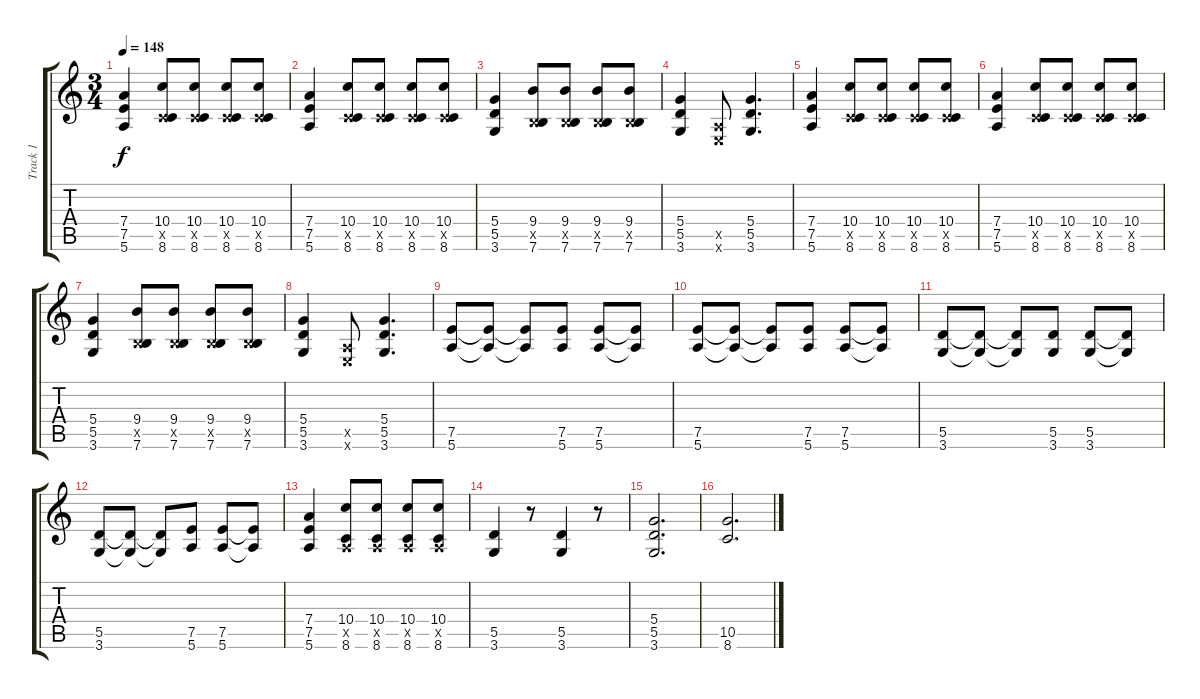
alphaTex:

\track ("Track 1" "Track 1") {instrument overdrivenguitar}
\staff {score tabs}
\tuning (E4 B3 G3 D3 A2 E2) {hide}
\ts (3 4)
\tempo 148
\clef g2
\ks c
(7.4 7.5 5.6).4{dy f volume 13 instrument overdrivenguitar} (10.4 3.5{x} 8.6).8 (10.4 3.5{x} 8.6).8 (10.4 3.5{x} 8.6).8 (10.4 3.5{x} 8.6).8 |
(7.4 7.5 5.6).4 (10.4 3.5{x} 8.6).8 (10.4 3.5{x} 8.6).8 (10.4 3.5{x} 8.6).8 (10.4 3.5{x} 8.6).8 |
(5.4 5.5 3.6).4 (9.4 2.5{x} 7.6).8 (9.4 2.5{x} 7.6).8 (9.4 2.5{x} 7.6).8 (9.4 2.5{x} 7.6).8 |
(5.4 5.5 3.6).4 (0.5{x} 0.6{x}).8 (5.4 5.5 3.6).4{d} |
(7.4 7.5 5.6).4 (10.4 3.5{x} 8.6).8 (10.4 3.5{x} 8.6).8 (10.4 3.5{x} 8.6).8 (10.4 3.5{x} 8.6).8 |
(7.4 7.5 5.6).4 (10.4 3.5{x} 8.6).8 (10.4 3.5{x} 8.6).8 (10.4 3.5{x} 8.6).8 (10.4 3.5{x} 8.6).8 |
(5.4 5.5 3.6).4 (9.4 2.5{x} 7.6).8 (9.4 2.5{x} 7.6).8 (9.4 2.5{x} 7.6).8 (9.4 2.5{x} 7.6).8 |
(5.4 5.5 3.6).4 (0.5{x} 0.6{x}).8 (5.4 5.5 3.6).4{d} |
(7.5 5.6).8 (7.5{t} 5.6{t}).8 (7.5{t} 5.6{t}).8 (7.5 5.6).8 (7.5 5.6).8 (7.5{t} 5.6{t}).8 |
(7.5 5.6).8 (7.5{t} 5.6{t}).8 (7.5{t} 5.6{t}).8 (7.5 5.6).8 (7.5 5.6).8 (7.5{t} 5.6{t}).8 |
(5.5 3.6).8 (5.5{t} 3.6{t}).8 (5.5{t} 3.6{t}).8 (5.5 3.6).8 (5.5 3.6).8 (5.5{t} 3.6{t}).8 |
(5.5 3.6).8 (5.5{t} 3.6{t}).8 (5.5{t} 3.6{t}).8 (7.5 5.6).8 (7.5 5.6).8 (7.5{t} 5.6{t}).8 |
(7.4 7.5 5.6).4 (10.4 0.5{x} 8.6).8 (10.4 0.5{x} 8.6).8 (10.4 0.5{x} 8.6).8 (10.4 0.5{x} 8.6).8 |
(5.5 3.6).4 r.8 (5.5 3.6).4 r.8 |
(5.4 5.5 3.6).2{d} |
(10.5 8.6).2{d}
